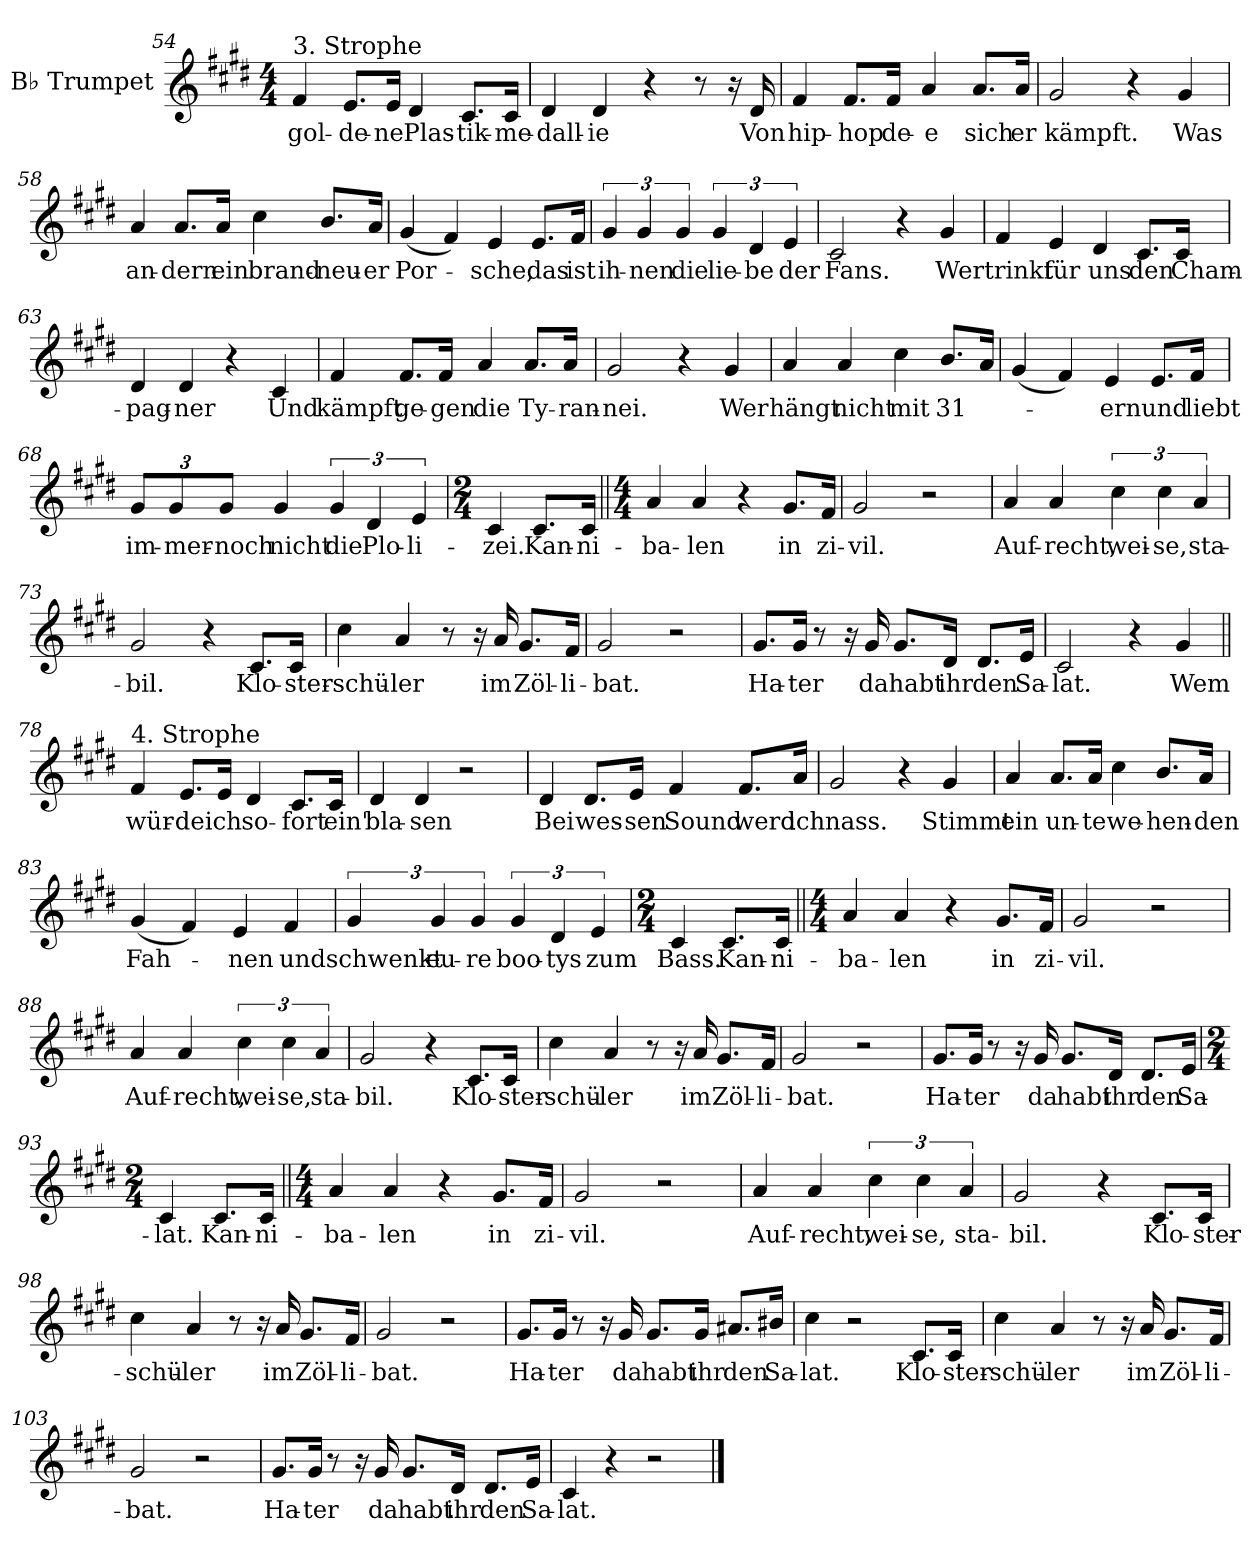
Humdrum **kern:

**kern	**text
*part1	*part1
*staff1	*staff1
*I"B♭ Trumpet	*
*I'B♭ Tpt.	*
*clefG2	*
*ITrd1c2	*
*k[f#c#]	*
*M4/4	*
=54	=54
!LO:TX:t=3. Strophe	!
!	!LO:LY:b
4e/	gol-
!	!LO:LY:b
8.d/L	-de-
!	!LO:LY:b
16d/Jk	-ne
!	!LO:LY:b
4c#/	Plas-
!	!LO:LY:b
8.B/L	-tik-
!	!LO:LY:b
16B/Jk	-me-
=55	=55
!	!LO:LY:b
4c#/	-dall-
!	!LO:LY:b
4c#/	-ie
4r	.
8r	.
16r	.
!	!LO:LY:b
16c#/	Von
=56	=56
!	!LO:LY:b
4e/	hip-
!	!LO:LY:b
8.e/L	-hop
!	!LO:LY:b
16e/Jk	de-
!	!LO:LY:b
4g/	-e
!	!LO:LY:b
8.g/L	sich
!	!LO:LY:b
16g/Jk	er
=57	=57
!	!LO:LY:b
2f#/	kämpft.
4r	.
!	!LO:LY:b
4f#/	Was
=58	=58
!	!LO:LY:b
4g/	an-
!	!LO:LY:b
8.g/L	-dern
!	!LO:LY:b
16g/Jk	ein
!	!LO:LY:b
4b\	brand-
!	!LO:LY:b
8.a/L	-neu-
!	!LO:LY:b
16g/Jk	-er
=59	=59
!	!LO:LY:b
(<4f#/	Por-
4e/)	.
!	!LO:LY:b
4d/	-sche,
!	!LO:LY:b
8.d/L	das
!	!LO:LY:b
16e/Jk	ist
=60	=60
!	!LO:LY:b
6f#/	ih-
!	!LO:LY:b
6f#/	-nen
!	!LO:LY:b
6f#/	die
!	!LO:LY:b
6f#/	lie-
!	!LO:LY:b
6c#/	-be
!	!LO:LY:b
6d/	der
=61	=61
!	!LO:LY:b
2B/	Fans.
4r	.
!	!LO:LY:b
4f#/	Wer
=62	=62
!	!LO:LY:b
4e/	trinkt
!	!LO:LY:b
4d/	für
!	!LO:LY:b
4c#/	uns
!	!LO:LY:b
8.B/L	den
!	!LO:LY:b
16B/Jk	Cham-
=63	=63
!	!LO:LY:b
4c#/	-pag-
!	!LO:LY:b
4c#/	-ner
4r	.
!	!LO:LY:b
4B/	Und
=64	=64
!	!LO:LY:b
4e/	kämpft
!	!LO:LY:b
8.e/L	ge-
!	!LO:LY:b
16e/Jk	-gen
!	!LO:LY:b
4g/	die
!	!LO:LY:b
8.g/L	Ty-
!	!LO:LY:b
16g/Jk	-ran-
=65	=65
!	!LO:LY:b
2f#/	-nei.
4r	.
!	!LO:LY:b
4f#/	Wer
=66	=66
!	!LO:LY:b
4g/	hängt
!	!LO:LY:b
4g/	nicht
!	!LO:LY:b
4b\	mit
!	!LO:LY:b
8.a/L	31-
16g/Jk	.
=67	=67
(<4f#/	.
4e/)	.
!	!LO:LY:b
4d/	-ern
!	!LO:LY:b
8.d/L	und
!	!LO:LY:b
16e/Jk	liebt
=68	=68
*Xbrackettup	*
!	!LO:LY:b
12f#/L	im-
!	!LO:LY:b
12f#/	-mer-
!	!LO:LY:b
12f#/J	-noch
!	!LO:LY:b
4f#/	nicht
*brackettup	*
!	!LO:LY:b
6f#/	die
!	!LO:LY:b
6c#/	Plo-
!	!LO:LY:b
6d/	-li-
=69	=69
*M2/4	*
!	!LO:LY:b
4B/	-zei.
!	!LO:LY:b
8.B/L	Kan-
!	!LO:LY:b
16B/Jk	-ni-
=70||	=70||
*M4/4	*
!	!LO:LY:b
4g/	-ba-
!	!LO:LY:b
4g/	-len
4r	.
!	!LO:LY:b
8.f#/L	in
!	!LO:LY:b
16e/Jk	zi-
=71	=71
!	!LO:LY:b
2f#/	-vil.
2r	.
=72	=72
!	!LO:LY:b
4g/	Auf-
!	!LO:LY:b
4g/	-recht,
!	!LO:LY:b
6b\	wei-
!	!LO:LY:b
6b\	-se,
!	!LO:LY:b
6g/	sta-
=73	=73
!	!LO:LY:b
2f#/	-bil.
4r	.
!	!LO:LY:b
8.B/L	Klo-
!	!LO:LY:b
16B/Jk	-ster-
=74	=74
!	!LO:LY:b
4b\	-schü-
!	!LO:LY:b
4g/	-ler
8r	.
16r	.
!	!LO:LY:b
16g/	im
!	!LO:LY:b
8.f#/L	Zöl-
!	!LO:LY:b
16e/Jk	-li-
=75	=75
!	!LO:LY:b
2f#/	-bat.
2r	.
=76	=76
!	!LO:LY:b
8.f#/L	Ha-
!	!LO:LY:b
16f#/Jk	-ter
8r	.
16r	.
!	!LO:LY:b
16f#/	da
!	!LO:LY:b
8.f#/L	habt
!	!LO:LY:b
16c#/Jk	ihr
!	!LO:LY:b
8.c#/L	den
!	!LO:LY:b
16d/Jk	Sa-
=77	=77
!	!LO:LY:b
2B/	-lat.
4r	.
!	!LO:LY:b
4f#/	Wem
=78||	=78||
!LO:TX:t=4. Strophe	!
!	!LO:LY:b
4e/	wür-
!	!LO:LY:b
8.d/L	-de
!	!LO:LY:b
16d/Jk	ich
!	!LO:LY:b
4c#/	so-
!	!LO:LY:b
8.B/L	-fort
!	!LO:LY:b
16B/Jk	ein'
=79	=79
!	!LO:LY:b
4c#/	bla-
!	!LO:LY:b
4c#/	-sen
2r	.
=80	=80
!	!LO:LY:b
4c#/	Bei
!	!LO:LY:b
8.c#/L	wes-
!	!LO:LY:b
16d/Jk	-sen
!	!LO:LY:b
4e/	Sound
!	!LO:LY:b
8.e/L	werd
!	!LO:LY:b
16g/Jk	ich
=81	=81
!	!LO:LY:b
2f#/	nass.
4r	.
!	!LO:LY:b
4f#/	Stimmt
=82	=82
!	!LO:LY:b
4g/	ein
!	!LO:LY:b
8.g/L	un-
!	!LO:LY:b
16g/Jk	-te
!	!LO:LY:b
4b\	we-
!	!LO:LY:b
8.a/L	-hen-
!	!LO:LY:b
16g/Jk	-den
=83	=83
!	!LO:LY:b
(<4f#/	Fah-
4e/)	.
!	!LO:LY:b
4d/	-nen
!	!LO:LY:b
4e/	und
=84	=84
!	!LO:LY:b
6f#/	schwenkt
!	!LO:LY:b
6f#/	eu-
!	!LO:LY:b
6f#/	-re
!	!LO:LY:b
6f#/	boo-
!	!LO:LY:b
6c#/	-tys
!	!LO:LY:b
6d/	zum
=85	=85
*M2/4	*
!	!LO:LY:b
4B/	Bass.
!	!LO:LY:b
8.B/L	Kan-
!	!LO:LY:b
16B/Jk	-ni-
=86||	=86||
*M4/4	*
!	!LO:LY:b
4g/	-ba-
!	!LO:LY:b
4g/	-len
4r	.
!	!LO:LY:b
8.f#/L	in
!	!LO:LY:b
16e/Jk	zi-
=87	=87
!	!LO:LY:b
2f#/	-vil.
2r	.
=88	=88
!	!LO:LY:b
4g/	Auf-
!	!LO:LY:b
4g/	-recht,
!	!LO:LY:b
6b\	wei-
!	!LO:LY:b
6b\	-se,
!	!LO:LY:b
6g/	sta-
=89	=89
!	!LO:LY:b
2f#/	-bil.
4r	.
!	!LO:LY:b
8.B/L	Klo-
!	!LO:LY:b
16B/Jk	-ster-
=90	=90
!	!LO:LY:b
4b\	-schü-
!	!LO:LY:b
4g/	-ler
8r	.
16r	.
!	!LO:LY:b
16g/	im
!	!LO:LY:b
8.f#/L	Zöl-
!	!LO:LY:b
16e/Jk	-li-
=91	=91
!	!LO:LY:b
2f#/	-bat.
2r	.
=92	=92
!	!LO:LY:b
8.f#/L	Ha-
!	!LO:LY:b
16f#/Jk	-ter
8r	.
16r	.
!	!LO:LY:b
16f#/	da
!	!LO:LY:b
8.f#/L	habt
!	!LO:LY:b
16c#/Jk	ihr
!	!LO:LY:b
8.c#/L	den
!	!LO:LY:b
16d/Jk	Sa-
=93	=93
*M2/4	*
!	!LO:LY:b
4B/	lat.
!	!LO:LY:b
8.B/L	Kan-
!	!LO:LY:b
16B/Jk	-ni-
=94||	=94||
*M4/4	*
!	!LO:LY:b
4g/	-ba-
!	!LO:LY:b
4g/	-len
4r	.
!	!LO:LY:b
8.f#/L	in
!	!LO:LY:b
16e/Jk	zi-
=95	=95
!	!LO:LY:b
2f#/	-vil.
2r	.
=96	=96
!	!LO:LY:b
4g/	Auf-
!	!LO:LY:b
4g/	-recht,
!	!LO:LY:b
6b\	wei-
!	!LO:LY:b
6b\	-se,
!	!LO:LY:b
6g/	sta-
=97	=97
!	!LO:LY:b
2f#/	-bil.
4r	.
!	!LO:LY:b
8.B/L	Klo-
!	!LO:LY:b
16B/Jk	-ster-
=98	=98
!	!LO:LY:b
4b\	-schü-
!	!LO:LY:b
4g/	-ler
8r	.
16r	.
!	!LO:LY:b
16g/	im
!	!LO:LY:b
8.f#/L	Zöl-
!	!LO:LY:b
16e/Jk	-li-
=99	=99
!	!LO:LY:b
2f#/	-bat.
2r	.
=100	=100
!	!LO:LY:b
8.f#/L	Ha-
!	!LO:LY:b
16f#/Jk	-ter
8r	.
16r	.
!	!LO:LY:b
16f#/	da
!	!LO:LY:b
8.f#/L	habt
!	!LO:LY:b
16f#/Jk	ihr
!	!LO:LY:b
8.g#X/L	den
!	!LO:LY:b
16a#X/Jk	Sa-
=101	=101
!	!LO:LY:b
4b\	-lat.
2r	.
!	!LO:LY:b
8.B/L	Klo-
!	!LO:LY:b
16B/Jk	-ster-
=102	=102
!	!LO:LY:b
4b\	-schü-
!	!LO:LY:b
4g/	-ler
8r	.
16r	.
!	!LO:LY:b
16g/	im
!	!LO:LY:b
8.f#/L	Zöl-
!	!LO:LY:b
16e/Jk	-li-
=103	=103
!	!LO:LY:b
2f#/	-bat.
2r	.
=104	=104
!	!LO:LY:b
8.f#/L	Ha-
!	!LO:LY:b
16f#/Jk	-ter
8r	.
16r	.
!	!LO:LY:b
16f#/	da
!	!LO:LY:b
8.f#/L	habt
!	!LO:LY:b
16c#/Jk	ihr
!	!LO:LY:b
8.c#/L	den
!	!LO:LY:b
16d/Jk	Sa-
=105	=105
!	!LO:LY:b
4B/	lat.
4r	.
2r	.
==	==
*-	*-
